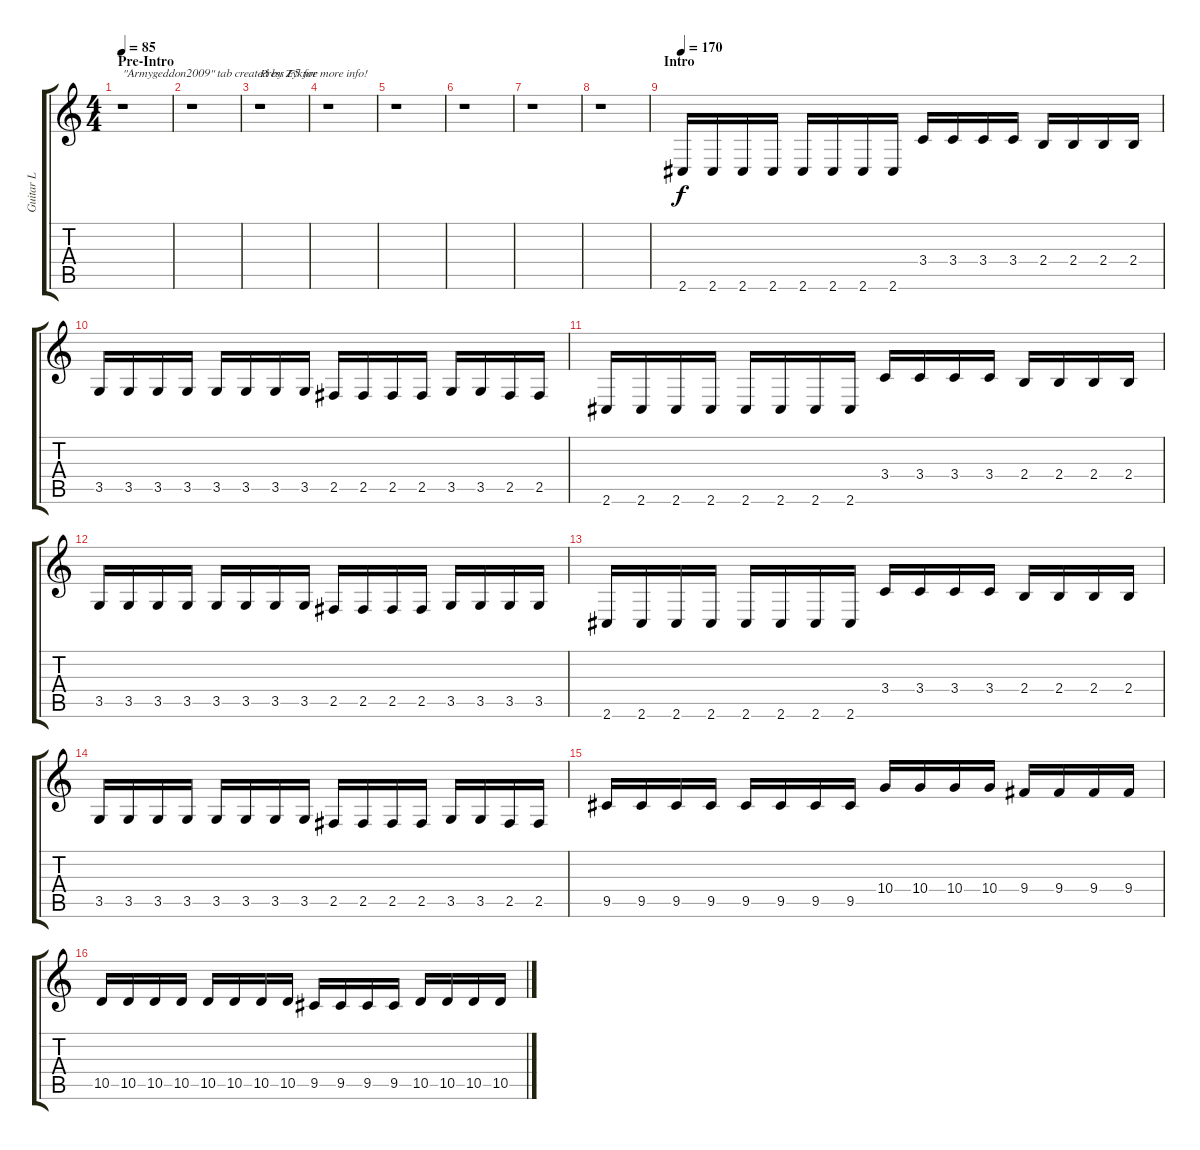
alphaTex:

\track ("Guitar L" "Guitar L") {instrument distortionguitar}
\staff {score tabs}
\tuning (B3 Gb3 D3 A2 E2 B1) {hide}
\ts (4 4)
\section ("" "Pre-Intro")
\tempo 85
\clef g2
\ks c
r.1{txt "\"Armygeddon2009\" tab created by Zykure" dy f instrument distortionguitar} |
r.1 |
r.1{txt "Press F5 for more info!"} |
r.1 |
r.1 |
r.1 |
r.1 |
r.1 |
\section ("" "Intro")
\tempo 170
2.6.16 2.6.16 2.6.16 2.6.16 2.6.16 2.6.16 2.6.16 2.6.16 3.4.16 3.4.16 3.4.16 3.4.16 2.4.16 2.4.16 2.4.16 2.4.16 |
3.5.16 3.5.16 3.5.16 3.5.16 3.5.16 3.5.16 3.5.16 3.5.16 2.5.16 2.5.16 2.5.16 2.5.16 3.5.16 3.5.16 2.5.16 2.5.16 |
2.6.16 2.6.16 2.6.16 2.6.16 2.6.16 2.6.16 2.6.16 2.6.16 3.4.16 3.4.16 3.4.16 3.4.16 2.4.16 2.4.16 2.4.16 2.4.16 |
3.5.16 3.5.16 3.5.16 3.5.16 3.5.16 3.5.16 3.5.16 3.5.16 2.5.16 2.5.16 2.5.16 2.5.16 3.5.16 3.5.16 3.5.16 3.5.16 |
2.6.16 2.6.16 2.6.16 2.6.16 2.6.16 2.6.16 2.6.16 2.6.16 3.4.16 3.4.16 3.4.16 3.4.16 2.4.16 2.4.16 2.4.16 2.4.16 |
3.5.16 3.5.16 3.5.16 3.5.16 3.5.16 3.5.16 3.5.16 3.5.16 2.5.16 2.5.16 2.5.16 2.5.16 3.5.16 3.5.16 2.5.16 2.5.16 |
9.5.16 9.5.16 9.5.16 9.5.16 9.5.16 9.5.16 9.5.16 9.5.16 10.4.16 10.4.16 10.4.16 10.4.16 9.4.16 9.4.16 9.4.16 9.4.16 |
10.5.16 10.5.16 10.5.16 10.5.16 10.5.16 10.5.16 10.5.16 10.5.16 9.5.16 9.5.16 9.5.16 9.5.16 10.5.16 10.5.16 10.5.16 10.5.16
